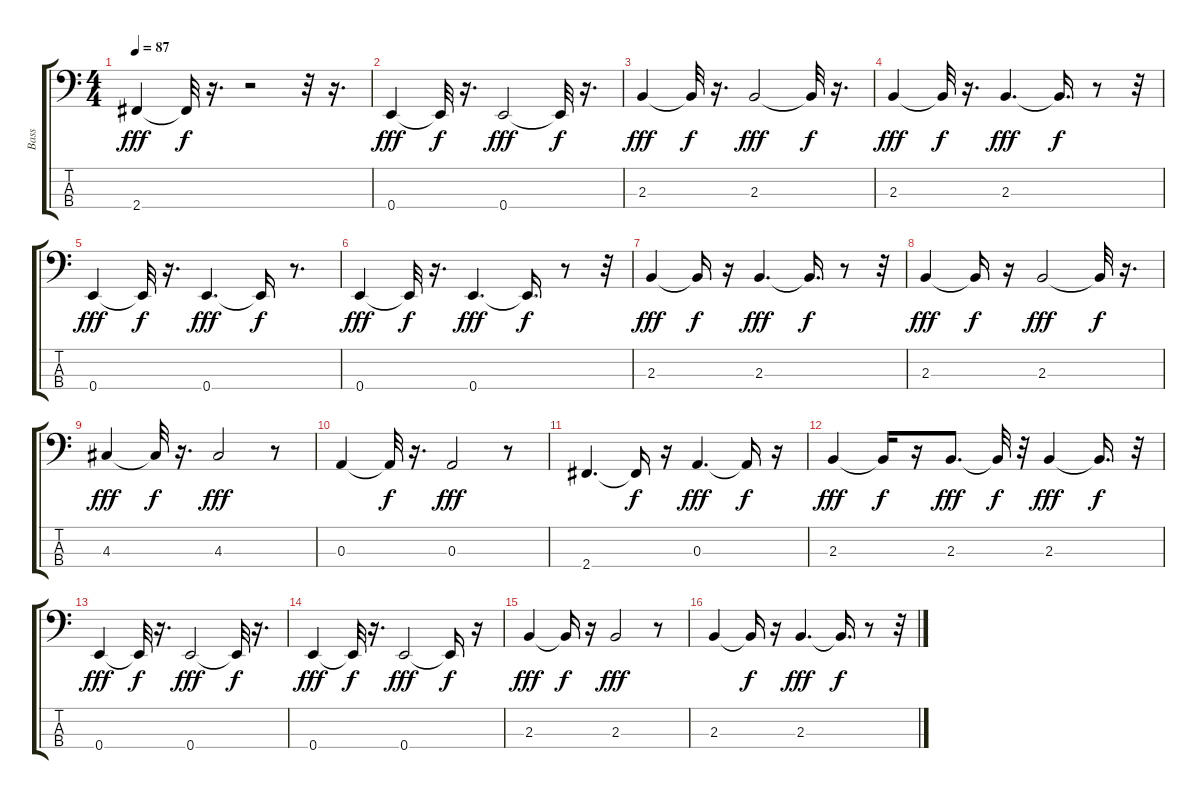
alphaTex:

\track ("Bass    " "Bass    ") {instrument fretlessbass}
\staff {score tabs}
\tuning (G2 D2 A1 E1) {hide}
\ts (4 4)
\tempo 87
\clef f4
\ks c
2.4.4{dy fff} 2.4{t}.32{dy f} r.16{d} r.2 r.32 r.16{d} |
0.4.4{dy fff} 0.4{t}.32{dy f} r.16{d} 0.4.2{dy fff} 0.4{t}.32{dy f} r.16{d} |
2.3.4{dy fff} 2.3{t}.32{dy f} r.16{d} 2.3.2{dy fff} 2.3{t}.32{dy f} r.16{d} |
2.3.4{dy fff} 2.3{t}.32{dy f} r.16{d} 2.3.4{d dy fff} 2.3{t}.16{d dy f} r.8 r.32 |
0.4.4{dy fff} 0.4{t}.32{dy f} r.16{d} 0.4.4{d dy fff} 0.4{t}.16{dy f} r.8{d} |
0.4.4{dy fff} 0.4{t}.32{dy f} r.16{d} 0.4.4{d dy fff} 0.4{t}.16{d dy f} r.8 r.32 |
2.3.4{dy fff} 2.3{t}.16{dy f} r.16 2.3.4{d dy fff} 2.3{t}.16{d dy f} r.8 r.32 |
2.3.4{dy fff} 2.3{t}.16{dy f} r.16 2.3.2{dy fff} 2.3{t}.32{dy f} r.16{d} |
4.3.4{dy fff} 4.3{t}.32{dy f} r.16{d} 4.3.2{dy fff} r.8 |
0.3.4 0.3{t}.32{dy f} r.16{d} 0.3.2{dy fff} r.8 |
2.4.4{d} 2.4{t}.16{dy f} r.16 0.3.4{d dy fff} 0.3{t}.16{dy f} r.16 |
2.3.4{dy fff} 2.3{t}.16{dy f} r.16 2.3.8{d dy fff} 2.3{t}.32{dy f} r.32 2.3.4{dy fff} 2.3{t}.16{d dy f} r.32 |
0.4.4{dy fff} 0.4{t}.32{dy f} r.16{d} 0.4.2{dy fff} 0.4{t}.32{dy f} r.16{d} |
0.4.4{dy fff} 0.4{t}.32{dy f} r.16{d} 0.4.2{dy fff} 0.4{t}.16{dy f} r.16 |
2.3.4{dy fff} 2.3{t}.16{dy f} r.16 2.3.2{dy fff} r.8 |
2.3.4 2.3{t}.16{dy f} r.16 2.3.4{d dy fff} 2.3{t}.16{d dy f} r.8 r.32
